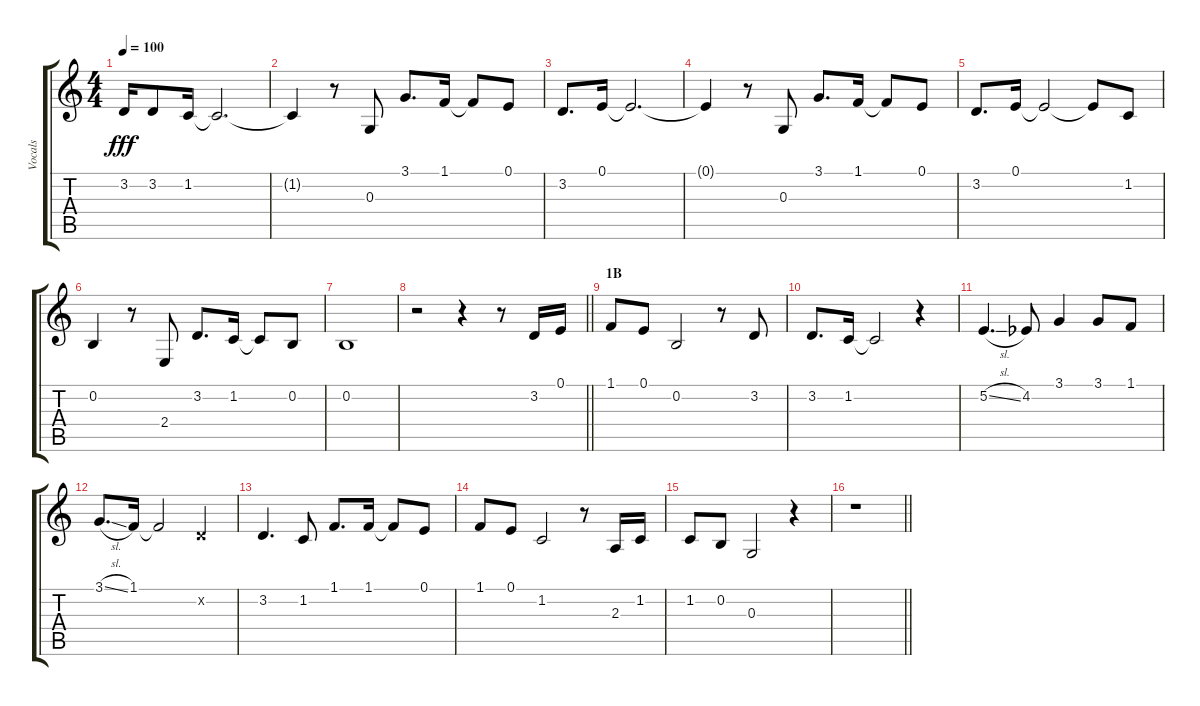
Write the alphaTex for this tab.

\track ("Vocals" "Vocals") {instrument voiceoohs}
\staff {score tabs}
\tuning (E4 B3 G3 D3 A2 E2) {hide}
\ts (4 4)
\tempo 100
\clef g2
\ks c
3.2.16{dy fff} 3.2.8 1.2.16 1.2{t}.2{d} |
1.2{t}.4 r.8 0.3.8 3.1.8{d} 1.1.16 1.1{t}.8 0.1.8 |
3.2.8{d} 0.1.16 0.1{t}.2{d} |
0.1{t}.4 r.8 0.3.8 3.1.8{d} 1.1.16 1.1{t}.8 0.1.8 |
3.2.8{d} 0.1.16 0.1{t}.2 0.1{t}.8 1.2.8 |
0.2.4 r.8 2.4.8 3.2.8{d} 1.2.16 1.2{t}.8 0.2.8 |
0.2.1 |
\barLineRight lightlight
r.2 r.4 r.8 3.2.16 0.1.16 |
\section ("" "1B")
1.1.8 0.1.8 0.2.2 r.8 3.2.8 |
3.2.8{d} 1.2.16 1.2{t}.2 r.4 |
5.2{sl}.4{d} 4.2{acc b}.8 3.1.4 3.1.8 1.1.8 |
3.1{sl}.8{d} 1.1.16 1.1{t}.2 3.2{x}.4 |
3.2.4{d} 1.2.8 1.1.8{d} 1.1.16 1.1{t}.8 0.1.8 |
1.1.8 0.1.8 1.2.2 r.8 2.3.16 1.2.16 |
1.2.8 0.2.8 0.3.2 r.4 |
\barLineRight lightlight
r.1
